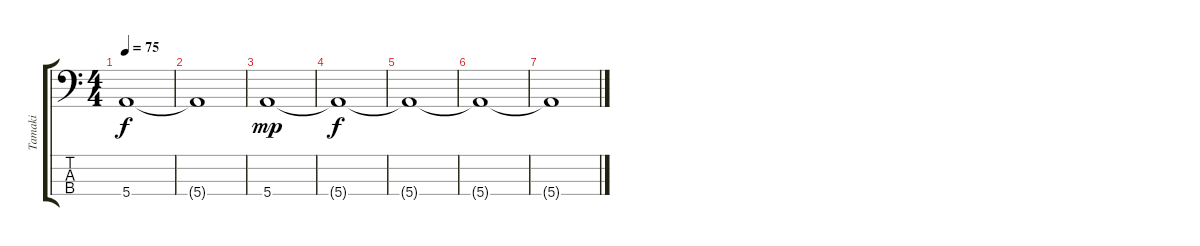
\track ("Tamaki" "Tamaki") {instrument electricbassfinger}
\staff {score tabs}
\tuning (G2 D2 A1 E1) {hide}
\ts (4 4)
\tempo 75
\clef f4
\ks c
5.4{t}.1{dy f} |
5.4{t}.1 |
5.4.1{dy mp} |
5.4{t}.1{dy f volume 0} |
5.4{t}.1 |
5.4{t}.1 |
5.4{t}.1
